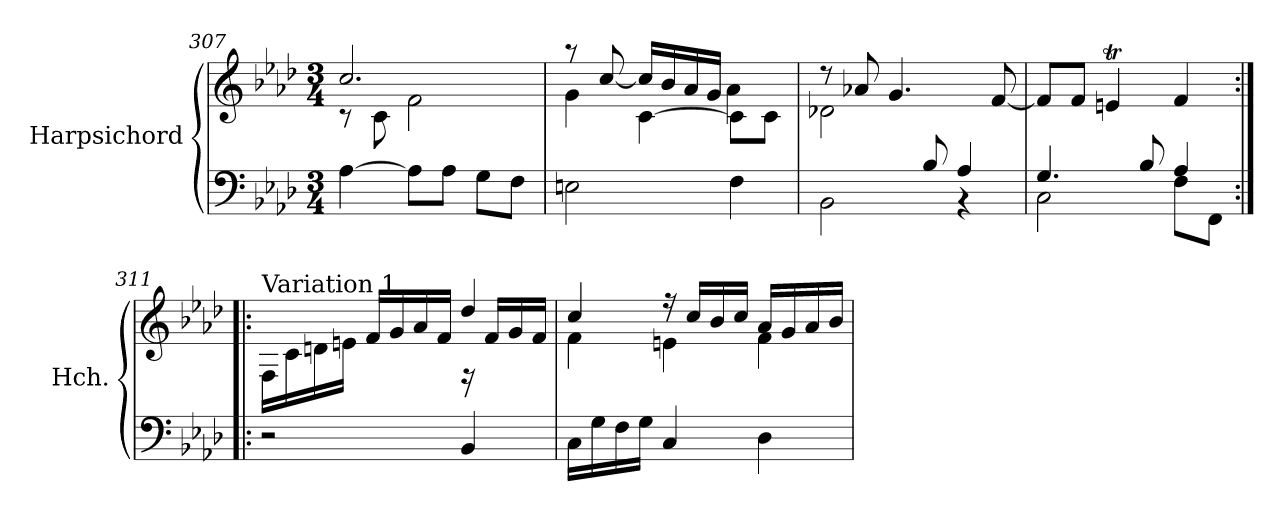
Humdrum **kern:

**kern	**kern
*part1	*part1
*staff2	*staff1
*I"Harpsichord	*
*I'Hch.	*
!!LO:LB:g=z
*clefF4	*clefG2
*k[b-e-a-d-]	*k[b-e-a-d-]
*M3/4	*M3/4
=307	=307
*	*^
[4A-\	8rc	2.cc/
.	8c\	.
8A-\L]	2f\	.
8A-\J	.	.
8G\L	.	.
8F\J	.	.
=308	=308	=308
2En\	4g\	8raa
.	.	[8cc/
.	[4c\	16cc/LL]
.	.	16b-/
.	.	16a-/
.	.	16g/JJ
4F\	8c\L]	4a-\
.	8c\J	.
=309	=309	=309
*^	*	*
2BB-\	4.ryy	8r	2d-X\
.	.	8a-X/	.
.	.	4.g/	.
.	8B-/	.	.
4A-/	4r	.	4ryy
.	.	[8f/	.
*	*	*v	*v
=310	=310	=310
2C\	4.G/	8f/L]
.	.	8f/J
*	*	*MM35
.	.	4ent/
.	8B-/	.
*	*	*MM30
8F\L	4A-/	4f/
8FF\J	.	.
*v	*v	*
!!LO:LB:g=z
=311:|!|:	=311:|!|:
*	*MM75
*	*^
!	!LO:TX:t=Variation 1	!
2r	16F\LL	2ryy
.	16c\	.
.	16dn\	.
.	16en\JJ	.
.	16f/LL	.
.	16g/	.
.	16a-/	.
.	16f/JJ	.
4BB-/	16rF	4dd-/
.	16f/LL	.
.	16g/	.
.	16f/JJ	.
=312	=312	=312
16C\LL	4cc/	4f\
16G\	.	.
16F\	.	.
16G\JJ	.	.
4C/	16r	4en\
.	16cc/LL	.
.	16b-/	.
.	16cc/JJ	.
4D-\	16a-/LL	4f\
.	16g/	.
.	16a-/	.
.	16b-/JJ	.
*	*v	*v
=	=
*-	*-
